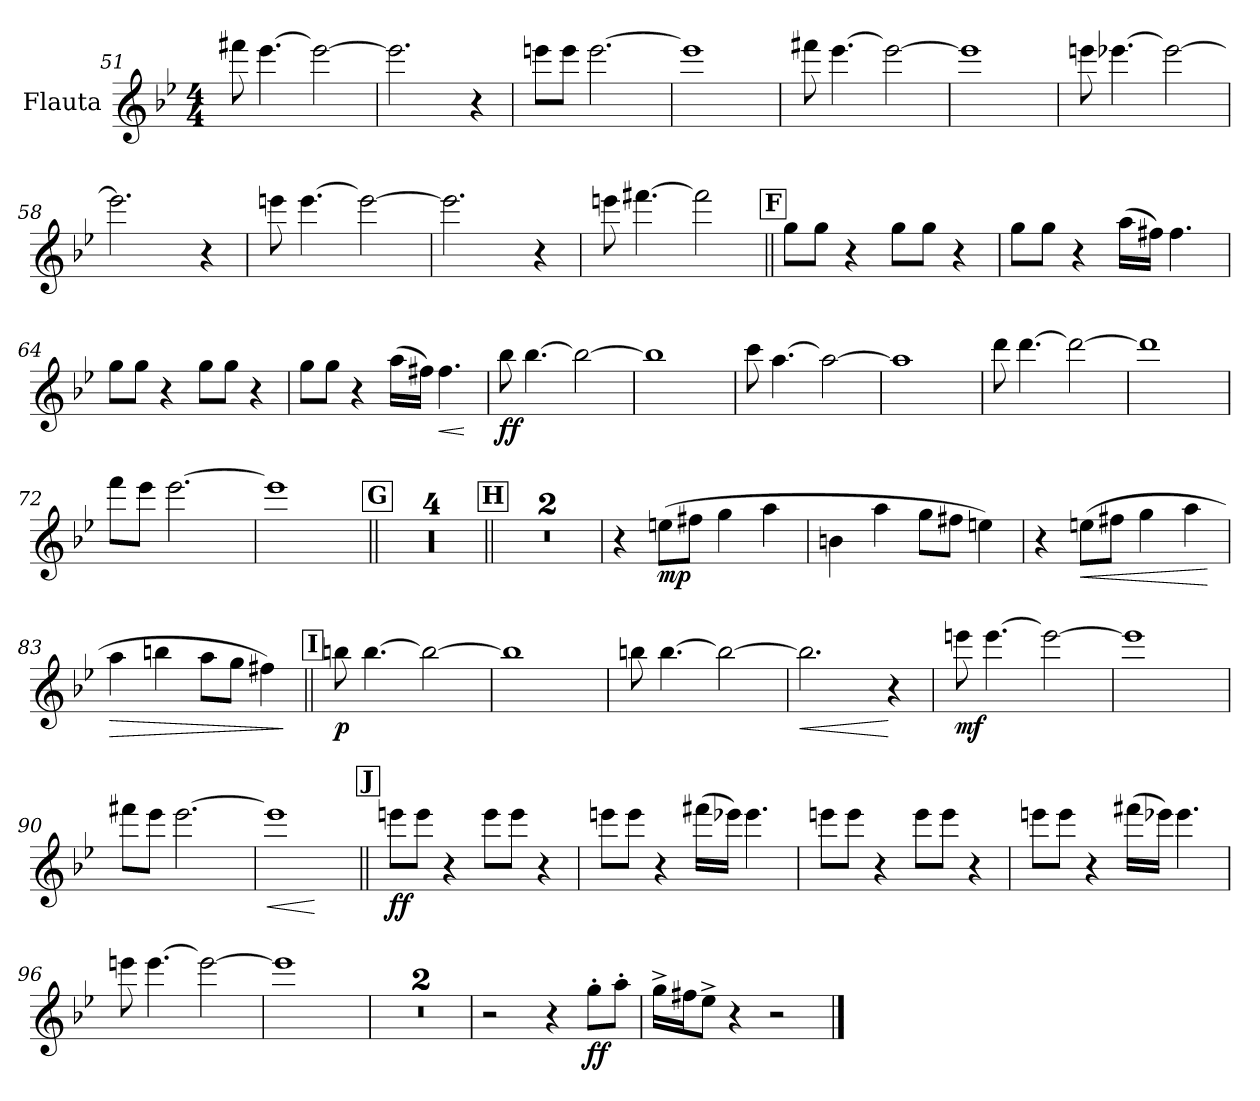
**kern	**dynam
*part1	*part1
*staff1	*staff1
*I"Flauta	*
*I'Fl.	*
*clefG2	*
*k[b-e-]	*
*M4/4	*
=51	=51
8fff#X\	.
[4.eee-\	.
2eee-\_	.
!!LO:LB:g=z
=52	=52
2.eee-\]	.
4r	.
=53	=53
8eeen\L	.
8eee\J	.
[2.eee\	.
=54	=54
1eee]	.
=55	=55
8fff#X\	.
[4.eee-\	.
2eee-\_	.
=56	=56
1eee-]	.
=57	=57
8eeen\	.
[4.eee-X\	.
2eee-\_	.
=58	=58
2.eee-\]	.
4r	.
=59	=59
8eeen\	.
[4.eee\	.
2eee\_	.
=60	=60
2.eee\]	.
4r	.
!!LO:LB:g=z
=61	=61
8eeen\	.
[4.fff#X\	.
2fff#\]	.
!!LO:REH:place=s1:a:B:fs=14:t=F
=62||	=62||
8gg\L	.
8gg\J	.
4r	.
8gg\L	.
8gg\J	.
4r	.
=63	=63
8gg\L	.
8gg\J	.
4r	.
(16aa\LL	.
16ff#X\JJ)	.
4.ff#\	.
=64	=64
8gg\L	.
8gg\J	.
4r	.
8gg\L	.
8gg\J	.
4r	.
=65	=65
8gg\L	.
8gg\J	.
4r	.
(16aa\LL	.
16ff#X\JJ)	.
!	!LO:HP:b
4.ff#\	<
.	[
=66	=66
!	!LO:DY:b
8bb-\	ff
[4.bb-\	.
2bb-\_	.
!!LO:LB:g=z
=67	=67
1bb-]	.
=68	=68
8ccc\	.
[4.aa\	.
2aa\_	.
=69	=69
1aa]	.
=70	=70
8ddd\	.
[4.ddd\	.
2ddd\_	.
=71	=71
1ddd]	.
=72	=72
8fff\L	.
8eee-\J	.
[2.eee-\	.
=73	=73
1eee-]	.
!!LO:REH:place=s1:B:fs=14:t=G
=74||	=74||
1r	.
=75	=75
1r	.
=76	=76
1r	.
=77	=77
1r	.
!!LO:REH:place=s1:B:fs=14:t=H
=78||	=78||
1r	.
=79	=79
1r	.
=80	=80
4r	.
!	!LO:DY:b
(8een\L	mp
8ff#X\J	.
4gg\	.
4aa\	.
!!LO:LB:g=z
=81	=81
4bn\	.
4aa\	.
8gg\L	.
8ff#X\J	.
4een\)	.
=82	=82
4r	.
!	!LO:HP:b
(8een\L	<
8ff#X\J	.
4gg\	.
4aa\	.
.	[
=83	=83
!	!LO:HP:b
4aa\	>
4bbn\	.
8aa\L	.
8gg\J	.
4ff#X\)	.
.	]
!!LO:REH:place=s1:a:B:fs=14:t=I
=84||	=84||
!	!LO:DY:b
8bbn\	p
[4.bb\	.
2bb\_	.
=85	=85
1bb]	.
=86	=86
8bbn\	.
[4.bb\	.
2bb\_	.
=87	=87
!	!LO:HP:b
2.bb\]	<
4r	[
=88	=88
!	!LO:DY:b
8eeen\	mf
[4.eee\	.
2eee\_	.
!!LO:LB:g=z
=89	=89
1eee]	.
=90	=90
8fff#X\L	.
8eee-\J	.
[2.eee-\	.
=91	=91
!	!LO:HP:b
1eee-]	<
.	[
!!LO:REH:place=s1:a:B:fs=14:t=J
=92||	=92||
!	!LO:DY:b
8eeen\L	ff
8eee\J	.
4r	.
8eee\L	.
8eee\J	.
4r	.
=93	=93
8eeen\L	.
8eee\J	.
4r	.
(16fff#X\LL	.
16eee-X\JJ)	.
4.eee-\	.
=94	=94
8eeen\L	.
8eee\J	.
4r	.
8eee\L	.
8eee\J	.
4r	.
!!LO:LB:g=z
=95	=95
8eeen\L	.
8eee\J	.
4r	.
(16fff#X\LL	.
16eee-X\JJ)	.
4.eee-\	.
=96	=96
8eeen\	.
[4.eee\	.
2eee\_	.
=97	=97
1eee]	.
=98	=98
1r	.
=99	=99
1r	.
=100	=100
2r	.
4r	.
!	!LO:DY:b
8gg'\L	ff
8aa'\J	.
=101	=101
16gg^\LL	.
16ff#X\J	.
8ee-^\J	.
4r	.
2r	.
==	==
*-	*-
